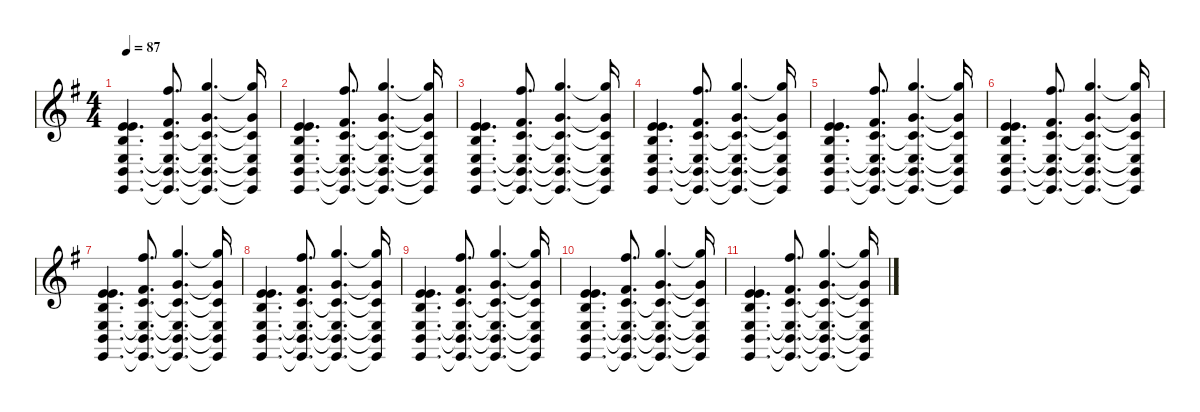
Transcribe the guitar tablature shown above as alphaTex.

\defaultSystemsLayout 4
\hideDynamics
\bracketExtendMode nobrackets
\singleTrackTrackNamePolicy hidden
\multiTrackTrackNamePolicy hidden
\otherSystemsTrackNameOrientation horizontal
\track ("Keyboards" "vln.") {defaultSystemsLayout 4 instrument stringensemble1}
\staff {score}
\tuning (E4 B3 G3 D3 A2 E2)
\ts (4 4)
\tempo 87
\clef g2
\ks eminor
(0.1{acc forcenatural} 5.2{acc forcenatural} 4.3{acc forcenatural} 2.4{acc forcenatural} 2.5{acc forcenatural} 0.6{acc forcenatural}).4{d dy f beam Up} (14.1{acc #} 7.2{acc #} 5.3{acc forcenatural} 2.4{t acc forcenatural} 2.5{t acc forcenatural} 0.6{t acc forcenatural}).8{d beam Up} (15.1{acc forcenatural} 8.2{acc forcenatural} 5.3{t acc forcenatural} 2.4{t acc forcenatural} 2.5{t acc forcenatural} 0.6{t acc forcenatural}).4{d beam Up} (15.1{t acc forcenatural} 8.2{t acc forcenatural} 5.3{t acc forcenatural} 2.4{t acc forcenatural} 2.5{t acc forcenatural} 0.6{t acc forcenatural}).16{beam Up} |
(0.1{acc forcenatural} 5.2{acc forcenatural} 4.3{acc forcenatural} 2.4{acc forcenatural} 2.5{acc forcenatural} 0.6{acc forcenatural}).4{d beam Up} (14.1{acc #} 7.2{acc #} 5.3{acc forcenatural} 2.4{t acc forcenatural} 2.5{t acc forcenatural} 0.6{t acc forcenatural}).8{d beam Up} (15.1{acc forcenatural} 8.2{acc forcenatural} 5.3{t acc forcenatural} 2.4{t acc forcenatural} 2.5{t acc forcenatural} 0.6{t acc forcenatural}).4{d beam Up} (15.1{t acc forcenatural} 8.2{t acc forcenatural} 5.3{t acc forcenatural} 2.4{t acc forcenatural} 2.5{t acc forcenatural} 0.6{t acc forcenatural}).16{beam Up} |
(0.1{acc forcenatural} 5.2{acc forcenatural} 4.3{acc forcenatural} 2.4{acc forcenatural} 2.5{acc forcenatural} 0.6{acc forcenatural}).4{d beam Up} (14.1{acc #} 7.2{acc #} 5.3{acc forcenatural} 2.4{t acc forcenatural} 2.5{t acc forcenatural} 0.6{t acc forcenatural}).8{d beam Up} (15.1{acc forcenatural} 8.2{acc forcenatural} 5.3{t acc forcenatural} 2.4{t acc forcenatural} 2.5{t acc forcenatural} 0.6{t acc forcenatural}).4{d beam Up} (15.1{t acc forcenatural} 8.2{t acc forcenatural} 5.3{t acc forcenatural} 2.4{t acc forcenatural} 2.5{t acc forcenatural} 0.6{t acc forcenatural}).16{beam Up} |
(0.1{acc forcenatural} 5.2{acc forcenatural} 4.3{acc forcenatural} 2.4{acc forcenatural} 2.5{acc forcenatural} 0.6{acc forcenatural}).4{d beam Up} (14.1{acc #} 7.2{acc #} 5.3{acc forcenatural} 2.4{t acc forcenatural} 2.5{t acc forcenatural} 0.6{t acc forcenatural}).8{d beam Up} (15.1{acc forcenatural} 8.2{acc forcenatural} 5.3{t acc forcenatural} 2.4{t acc forcenatural} 2.5{t acc forcenatural} 0.6{t acc forcenatural}).4{d beam Up} (15.1{t acc forcenatural} 8.2{t acc forcenatural} 5.3{t acc forcenatural} 2.4{t acc forcenatural} 2.5{t acc forcenatural} 0.6{t acc forcenatural}).16{beam Up} |
(0.1{acc forcenatural} 5.2{acc forcenatural} 4.3{acc forcenatural} 2.4{acc forcenatural} 2.5{acc forcenatural} 0.6{acc forcenatural}).4{d beam Up} (14.1{acc #} 7.2{acc #} 5.3{acc forcenatural} 2.4{t acc forcenatural} 2.5{t acc forcenatural} 0.6{t acc forcenatural}).8{d beam Up} (15.1{acc forcenatural} 8.2{acc forcenatural} 5.3{t acc forcenatural} 2.4{t acc forcenatural} 2.5{t acc forcenatural} 0.6{t acc forcenatural}).4{d beam Up} (15.1{t acc forcenatural} 8.2{t acc forcenatural} 5.3{t acc forcenatural} 2.4{t acc forcenatural} 2.5{t acc forcenatural} 0.6{t acc forcenatural}).16{beam Up} |
(0.1{acc forcenatural} 5.2{acc forcenatural} 4.3{acc forcenatural} 2.4{acc forcenatural} 2.5{acc forcenatural} 0.6{acc forcenatural}).4{d beam Up} (14.1{acc #} 7.2{acc #} 5.3{acc forcenatural} 2.4{t acc forcenatural} 2.5{t acc forcenatural} 0.6{t acc forcenatural}).8{d beam Up} (15.1{acc forcenatural} 8.2{acc forcenatural} 5.3{t acc forcenatural} 2.4{t acc forcenatural} 2.5{t acc forcenatural} 0.6{t acc forcenatural}).4{d beam Up} (15.1{t acc forcenatural} 8.2{t acc forcenatural} 5.3{t acc forcenatural} 2.4{t acc forcenatural} 2.5{t acc forcenatural} 0.6{t acc forcenatural}).16{beam Up} |
(0.1{acc forcenatural} 5.2{acc forcenatural} 4.3{acc forcenatural} 2.4{acc forcenatural} 2.5{acc forcenatural} 0.6{acc forcenatural}).4{d beam Up} (14.1{acc #} 7.2{acc #} 5.3{acc forcenatural} 2.4{t acc forcenatural} 2.5{t acc forcenatural} 0.6{t acc forcenatural}).8{d beam Up} (15.1{acc forcenatural} 8.2{acc forcenatural} 5.3{t acc forcenatural} 2.4{t acc forcenatural} 2.5{t acc forcenatural} 0.6{t acc forcenatural}).4{d beam Up} (15.1{t acc forcenatural} 8.2{t acc forcenatural} 5.3{t acc forcenatural} 2.4{t acc forcenatural} 2.5{t acc forcenatural} 0.6{t acc forcenatural}).16{beam Up} |
(0.1{acc forcenatural} 5.2{acc forcenatural} 4.3{acc forcenatural} 2.4{acc forcenatural} 2.5{acc forcenatural} 0.6{acc forcenatural}).4{d beam Up} (14.1{acc #} 7.2{acc #} 5.3{acc forcenatural} 2.4{t acc forcenatural} 2.5{t acc forcenatural} 0.6{t acc forcenatural}).8{d beam Up} (15.1{acc forcenatural} 8.2{acc forcenatural} 5.3{t acc forcenatural} 2.4{t acc forcenatural} 2.5{t acc forcenatural} 0.6{t acc forcenatural}).4{d beam Up} (15.1{t acc forcenatural} 8.2{t acc forcenatural} 5.3{t acc forcenatural} 2.4{t acc forcenatural} 2.5{t acc forcenatural} 0.6{t acc forcenatural}).16{beam Up} |
(0.1{acc forcenatural} 5.2{acc forcenatural} 4.3{acc forcenatural} 2.4{acc forcenatural} 2.5{acc forcenatural} 0.6{acc forcenatural}).4{d beam Up} (14.1{acc #} 7.2{acc #} 5.3{acc forcenatural} 2.4{t acc forcenatural} 2.5{t acc forcenatural} 0.6{t acc forcenatural}).8{d beam Up} (15.1{acc forcenatural} 8.2{acc forcenatural} 5.3{t acc forcenatural} 2.4{t acc forcenatural} 2.5{t acc forcenatural} 0.6{t acc forcenatural}).4{d beam Up} (15.1{t acc forcenatural} 8.2{t acc forcenatural} 5.3{t acc forcenatural} 2.4{t acc forcenatural} 2.5{t acc forcenatural} 0.6{t acc forcenatural}).16{beam Up} |
(0.1{acc forcenatural} 5.2{acc forcenatural} 4.3{acc forcenatural} 2.4{acc forcenatural} 2.5{acc forcenatural} 0.6{acc forcenatural}).4{d beam Up} (14.1{acc #} 7.2{acc #} 5.3{acc forcenatural} 2.4{t acc forcenatural} 2.5{t acc forcenatural} 0.6{t acc forcenatural}).8{d beam Up} (15.1{acc forcenatural} 8.2{acc forcenatural} 5.3{t acc forcenatural} 2.4{t acc forcenatural} 2.5{t acc forcenatural} 0.6{t acc forcenatural}).4{d beam Up} (15.1{t acc forcenatural} 8.2{t acc forcenatural} 5.3{t acc forcenatural} 2.4{t acc forcenatural} 2.5{t acc forcenatural} 0.6{t acc forcenatural}).16{beam Up} |
(0.1{acc forcenatural} 5.2{acc forcenatural} 4.3{acc forcenatural} 2.4{acc forcenatural} 2.5{acc forcenatural} 0.6{acc forcenatural}).4{d beam Up} (14.1{acc #} 7.2{acc #} 5.3{acc forcenatural} 2.4{t acc forcenatural} 2.5{t acc forcenatural} 0.6{t acc forcenatural}).8{d beam Up} (15.1{acc forcenatural} 8.2{acc forcenatural} 5.3{t acc forcenatural} 2.4{t acc forcenatural} 2.5{t acc forcenatural} 0.6{t acc forcenatural}).4{d beam Up} (15.1{t acc forcenatural} 8.2{t acc forcenatural} 5.3{t acc forcenatural} 2.4{t acc forcenatural} 2.5{t acc forcenatural} 0.6{t acc forcenatural}).16{beam Up}
